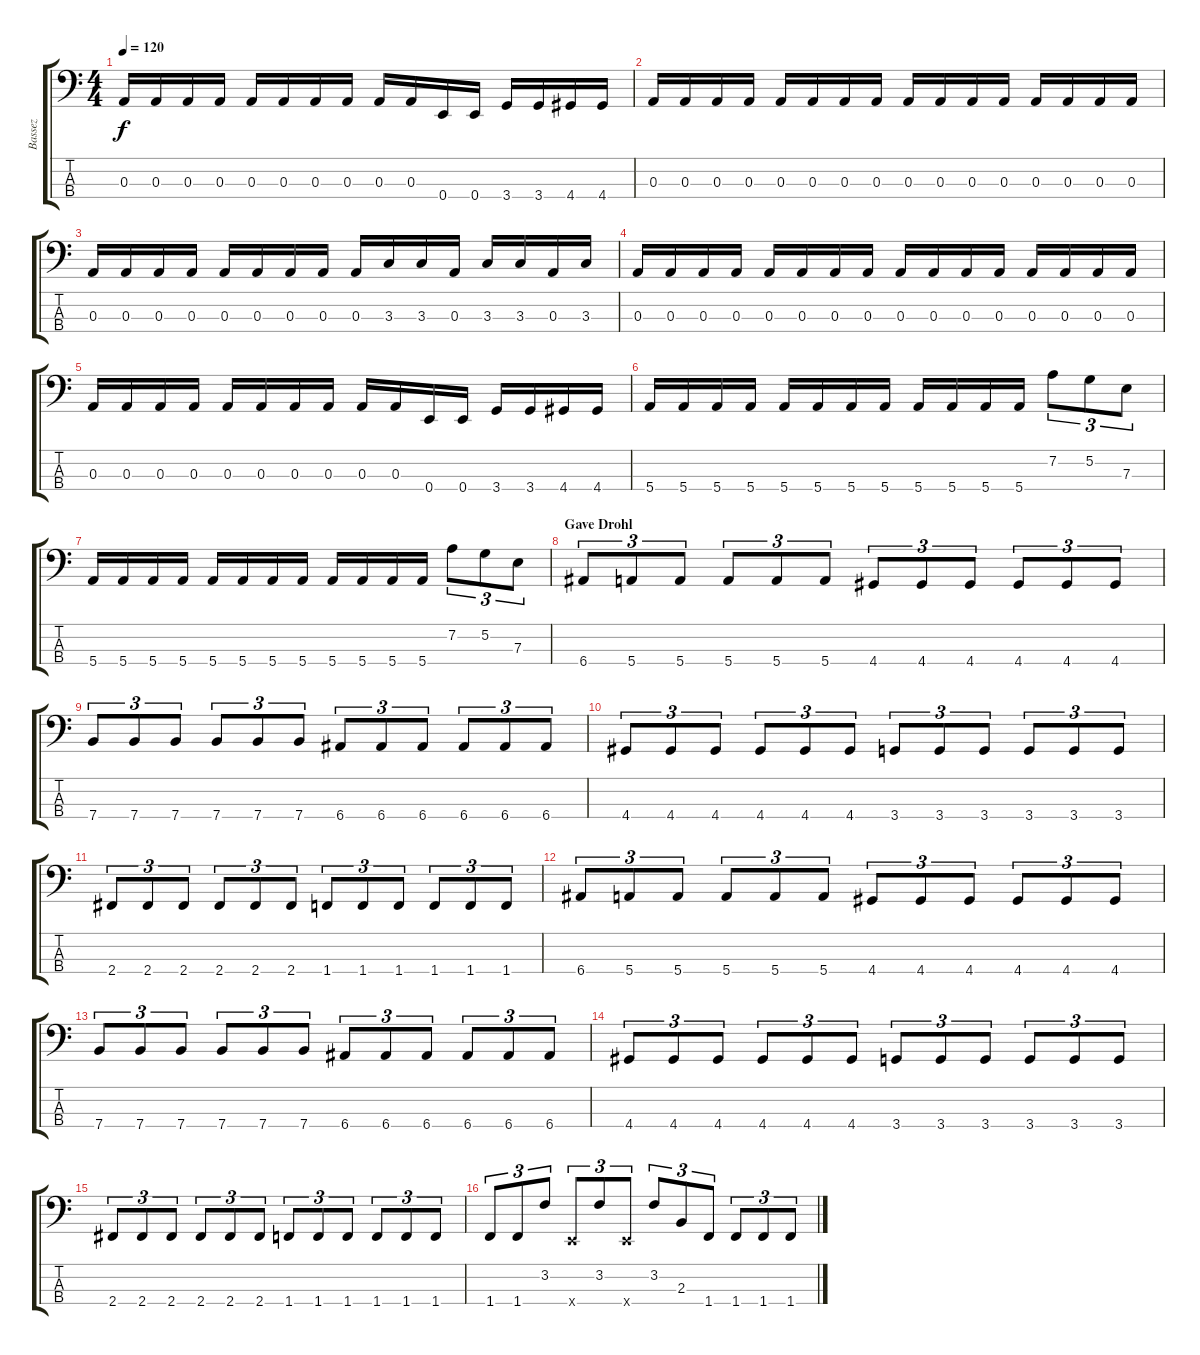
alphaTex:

\track ("Bassez" "Bassez") {instrument slapbass1}
\staff {score tabs}
\tuning (G2 D2 A1 E1) {hide}
\ts (4 4)
\tempo 120
\clef f4
\ks c
0.3.16{dy f} 0.3.16 0.3.16 0.3.16 0.3.16 0.3.16 0.3.16 0.3.16 0.3.16 0.3.16 0.4.16 0.4.16 3.4.16 3.4.16 4.4.16 4.4.16 |
0.3.16{instrument electricbasspick} 0.3.16 0.3.16 0.3.16 0.3.16 0.3.16 0.3.16 0.3.16 0.3.16 0.3.16 0.3.16 0.3.16 0.3.16 0.3.16 0.3.16 0.3.16 |
0.3.16 0.3.16 0.3.16 0.3.16 0.3.16 0.3.16 0.3.16 0.3.16 0.3.16 3.3.16 3.3.16 0.3.16 3.3.16 3.3.16 0.3.16 3.3.16 |
0.3.16 0.3.16 0.3.16 0.3.16 0.3.16 0.3.16 0.3.16 0.3.16 0.3.16 0.3.16 0.3.16 0.3.16 0.3.16 0.3.16 0.3.16 0.3.16 |
0.3.16 0.3.16 0.3.16 0.3.16 0.3.16 0.3.16 0.3.16 0.3.16 0.3.16 0.3.16 0.4.16 0.4.16 3.4.16 3.4.16 4.4.16 4.4.16 |
5.4.16 5.4.16 5.4.16 5.4.16 5.4.16 5.4.16 5.4.16 5.4.16 5.4.16 5.4.16 5.4.16 5.4.16 7.2.8{tu (3 2)} 5.2.8{tu (3 2)} 7.3.8{tu (3 2)} |
5.4.16 5.4.16 5.4.16 5.4.16 5.4.16 5.4.16 5.4.16 5.4.16 5.4.16 5.4.16 5.4.16 5.4.16 7.2.8{tu (3 2)} 5.2.8{tu (3 2)} 7.3.8{tu (3 2)} |
\section ("" "Gave Drohl")
6.4.8{tu (3 2)} 5.4.8{tu (3 2)} 5.4.8{tu (3 2)} 5.4.8{tu (3 2)} 5.4.8{tu (3 2)} 5.4.8{tu (3 2)} 4.4.8{tu (3 2)} 4.4.8{tu (3 2)} 4.4.8{tu (3 2)} 4.4.8{tu (3 2)} 4.4.8{tu (3 2)} 4.4.8{tu (3 2)} |
7.4.8{tu (3 2)} 7.4.8{tu (3 2)} 7.4.8{tu (3 2)} 7.4.8{tu (3 2)} 7.4.8{tu (3 2)} 7.4.8{tu (3 2)} 6.4.8{tu (3 2)} 6.4.8{tu (3 2)} 6.4.8{tu (3 2)} 6.4.8{tu (3 2)} 6.4.8{tu (3 2)} 6.4.8{tu (3 2)} |
4.4.8{tu (3 2)} 4.4.8{tu (3 2)} 4.4.8{tu (3 2)} 4.4.8{tu (3 2)} 4.4.8{tu (3 2)} 4.4.8{tu (3 2)} 3.4.8{tu (3 2)} 3.4.8{tu (3 2)} 3.4.8{tu (3 2)} 3.4.8{tu (3 2)} 3.4.8{tu (3 2)} 3.4.8{tu (3 2)} |
2.4.8{tu (3 2)} 2.4.8{tu (3 2)} 2.4.8{tu (3 2)} 2.4.8{tu (3 2)} 2.4.8{tu (3 2)} 2.4.8{tu (3 2)} 1.4.8{tu (3 2)} 1.4.8{tu (3 2)} 1.4.8{tu (3 2)} 1.4.8{tu (3 2)} 1.4.8{tu (3 2)} 1.4.8{tu (3 2)} |
6.4.8{tu (3 2)} 5.4.8{tu (3 2)} 5.4.8{tu (3 2)} 5.4.8{tu (3 2)} 5.4.8{tu (3 2)} 5.4.8{tu (3 2)} 4.4.8{tu (3 2)} 4.4.8{tu (3 2)} 4.4.8{tu (3 2)} 4.4.8{tu (3 2)} 4.4.8{tu (3 2)} 4.4.8{tu (3 2)} |
7.4.8{tu (3 2)} 7.4.8{tu (3 2)} 7.4.8{tu (3 2)} 7.4.8{tu (3 2)} 7.4.8{tu (3 2)} 7.4.8{tu (3 2)} 6.4.8{tu (3 2)} 6.4.8{tu (3 2)} 6.4.8{tu (3 2)} 6.4.8{tu (3 2)} 6.4.8{tu (3 2)} 6.4.8{tu (3 2)} |
4.4.8{tu (3 2)} 4.4.8{tu (3 2)} 4.4.8{tu (3 2)} 4.4.8{tu (3 2)} 4.4.8{tu (3 2)} 4.4.8{tu (3 2)} 3.4.8{tu (3 2)} 3.4.8{tu (3 2)} 3.4.8{tu (3 2)} 3.4.8{tu (3 2)} 3.4.8{tu (3 2)} 3.4.8{tu (3 2)} |
2.4.8{tu (3 2)} 2.4.8{tu (3 2)} 2.4.8{tu (3 2)} 2.4.8{tu (3 2)} 2.4.8{tu (3 2)} 2.4.8{tu (3 2)} 1.4.8{tu (3 2)} 1.4.8{tu (3 2)} 1.4.8{tu (3 2)} 1.4.8{tu (3 2)} 1.4.8{tu (3 2)} 1.4.8{tu (3 2)} |
1.4.8{tu (3 2) instrument slapbass1} 1.4.8{tu (3 2)} 3.2.8{tu (3 2)} 0.4{x}.8{tu (3 2)} 3.2.8{tu (3 2)} 0.4{x}.8{tu (3 2)} 3.2.8{tu (3 2)} 2.3.8{tu (3 2)} 1.4.8{tu (3 2)} 1.4.8{tu (3 2)} 1.4.8{tu (3 2)} 1.4.8{tu (3 2)}
